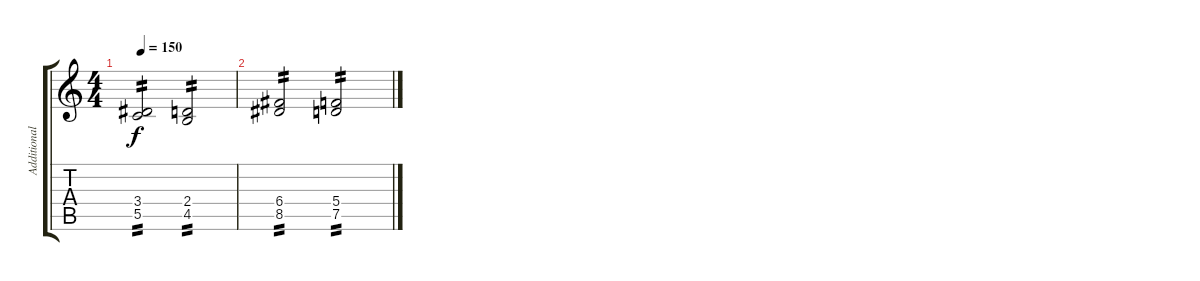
\track ("Additional Guitar" "Additional") {instrument overdrivenguitar}
\staff {score tabs}
\tuning (D4 A3 F3 C3 G2 C2) {hide}
\ts (4 4)
\tempo 150
\clef g2
\ks c
(3.4 5.5).2{tp 2 dy f} (2.4 4.5).2{tp 2} |
(6.4 8.5).2{tp 2} (5.4 7.5).2{tp 2}
